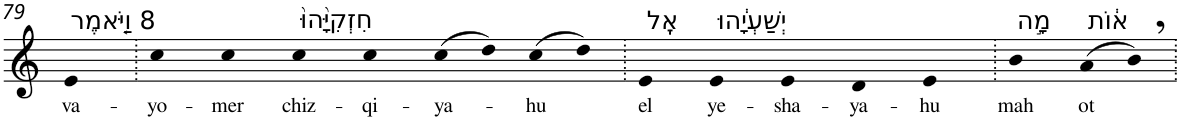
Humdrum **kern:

**kern	**text
*part1	*part1
*staff1	*staff1
*I"Piano	*
*I'Pno	*
!!LO:PB:g=z
*clefG2	*
*k[]	*
=79	=79
!LO:TX:a:t=8 וַיֹּ֤אמֶר	!
!	!LO:LY:b
4e	va-
=80.	=80.
!	!LO:LY:b
4cc	-yo-
!	!LO:LY:b
4cc	-mer
!LO:TX:a:t=חִזְקִיָּ֙הוּ֙	!
!	!LO:LY:b
4cc	chiz-
!	!LO:LY:b
4cc	-qi-
!	!LO:LY:b
(>8cc	-ya-
8dd)	.
!	!LO:LY:b
(>8cc	-hu
8dd)	.
=81.	=81.
!LO:TX:a:t=אֶֽל	!
!	!LO:LY:b
4e	el
!LO:TX:a:t=יְשַׁעְיָ֔הוּ	!
!	!LO:LY:b
4e	ye-
!	!LO:LY:b
4e	-sha-
!	!LO:LY:b
4d	-ya-
!	!LO:LY:b
4e	-hu
=82.	=82.
!LO:TX:a:t=מָ֣ה	!
!	!LO:LY:b
4b	mah
!LO:TX:a:t=א֔וֹת	!
!	!LO:LY:b
(>8a	ot
8b,)	.
=.	=.
*-	*-
